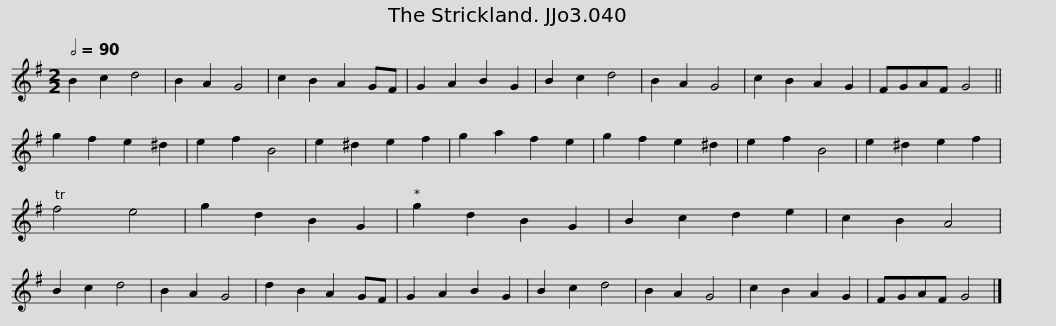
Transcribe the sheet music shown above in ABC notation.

X:1
L:1/8
Q:1/2=90
M:2/2
I:linebreak $
K:G
V:1 treble
V:1
 B2 c2 d4 | B2 A2 G4 | c2 B2 A2 GF | G2 A2 B2 G2 | B2 c2 d4 | %5
 B2 A2 G4 | c2 B2 A2 G2 | FGAF G4 || g2 f2 e2 ^d2 | e2 f2 B4 |$ %10
 e2 ^d2 e2 f2 | g2 a2 f2 e2 | g2 f2 e2 ^d2 | e2 f2 B4 | e2 ^d2 e2 f2 | %15
 Tf4 e4 | g2 d2 B2 G2 | g2 d2 B2 G2 | B2 c2 d2 e2 | c2 B2 A4 |$ %20
 B2 c2 d4 | B2 A2 G4 | d2 B2 A2 GF | G2 A2 B2 G2 | B2 c2 d4 | %25
 B2 A2 G4 | c2 B2 A2 G2 | FGAF G4 |] %28
